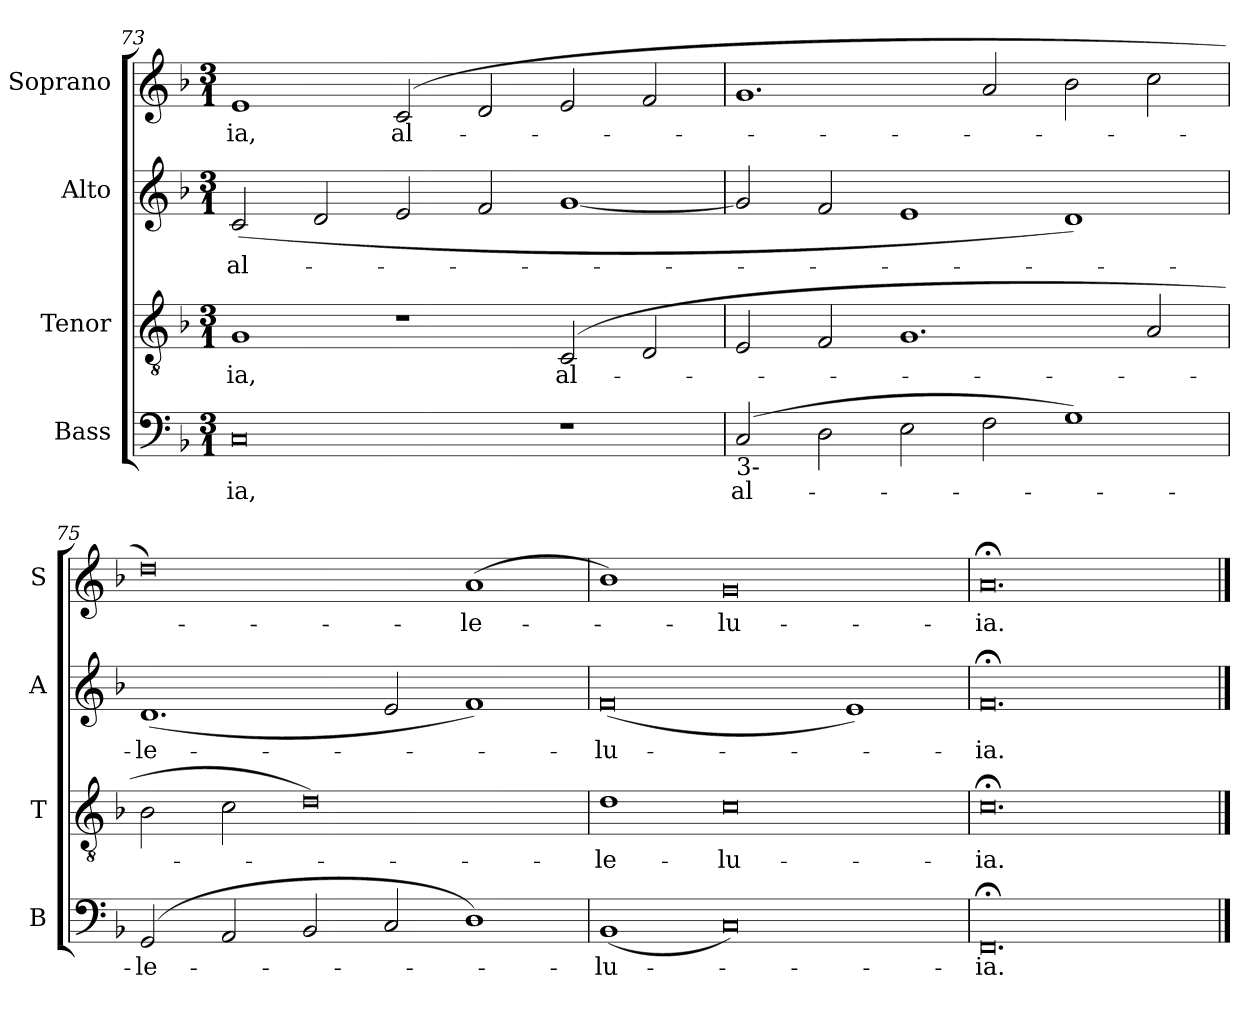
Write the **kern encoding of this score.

**kern	**text	**kern	**text	**kern	**text	**kern	**text
*part4	*part4	*part3	*part3	*part2	*part2	*part1	*part1
*staff4	*staff4	*staff3	*staff3	*staff2	*staff2	*staff1	*staff1
*I"Bass	*	*I"Tenor	*	*I"Alto	*	*I"Soprano	*
*I'B	*	*I'T	*	*I'A	*	*I'S	*
!!LO:LB:g=z
*clefF4	*	*clefGv2	*	*clefG2	*	*clefG2	*
*k[b-]	*	*k[b-]	*	*k[b-]	*	*k[b-]	*
*F:	*	*F:	*	*F:	*	*F:	*
*M3/1	*	*M3/1	*	*M3/1	*	*M3/1	*
=73	=73	=73	=73	=73	=73	=73	=73
!	!LO:LY:b	!	!LO:LY:b	!	!LO:LY:b	!	!LO:LY:b
0C	ia,	1G	-ia,	(<2c	al-	1e	-ia,
.	.	.	.	2d	.	.	.
!	!	!	!	!	!	!	!LO:LY:b
.	.	1r	.	2e	.	(<2c	al-
.	.	.	.	2f	.	2d	.
!	!	!	!LO:LY:b	!	!	!	!
1r	.	(<2C	al-	[1g	.	2e	.
.	.	2D	.	.	.	2f	.
=74	=74	=74	=74	=74	=74	=74	=74
!LO:TX:b:t=3-	!	!	!	!	!	!	!
!	!LO:LY:b	!	!	!	!	!	!
(>2C	al-	2E	.	2g]	.	1.g	.
2D	.	2F	.	2f	.	.	.
2E	.	1.G	.	1e	.	.	.
2F	.	.	.	.	.	2a	.
1G)	.	.	.	1d)	.	2b-\	.
.	.	2A	.	.	.	2cc	.
=75	=75	=75	=75	=75	=75	=75	=75
!	!LO:LY:b	!	!	!	!LO:LY:b	!	!
(<2GG	le-	2B-	.	(<1.d	le-	0dd/)	.
2AA	.	2c	.	.	.	.	.
2BB-	.	0d/)	.	.	.	.	.
2C	.	.	.	2e	.	.	.
!	!	!	!	!	!	!	!LO:LY:b
1D)	.	.	.	1f)	.	(<1a	le-
=76	=76	=76	=76	=76	=76	=76	=76
!	!LO:LY:b	!	!LO:LY:b	!	!LO:LY:b	!	!
(<1BB-	lu-	1d	le-	(<0f	lu-	1b-)	.
!	!	!	!LO:LY:b	!	!	!	!LO:LY:b
0C)	.	0c	-lu-	.	.	0g	lu-
.	.	.	.	1e)	.	.	.
=77	=77	=77	=77	=77	=77	=77	=77
!	!LO:LY:b	!	!LO:LY:b	!	!LO:LY:b	!	!LO:LY:b
0.FF;<	ia.	0.c;<	-ia.	0.f;<	ia.	0.a;<	-ia.
==	==	==	==	==	==	==	==
*-	*-	*-	*-	*-	*-	*-	*-
